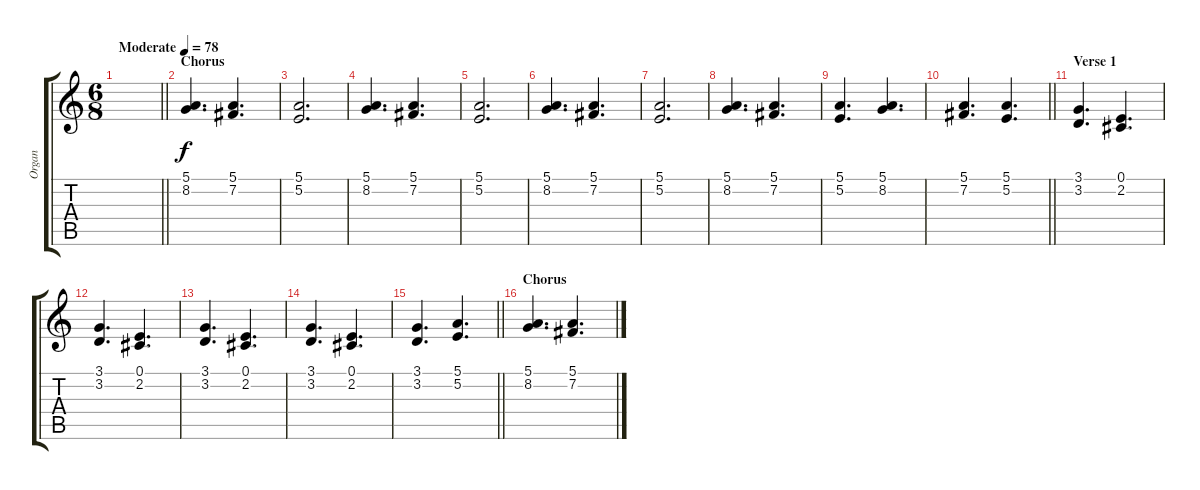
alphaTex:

\track ("Organ" "Organ") {instrument percussiveorgan}
\staff {score tabs}
\tuning (E4 B3 G3 D3 A2 E2) {hide}
\ts (6 8)
\tempo (78 "Moderate")
\clef g2
\barLineRight lightlight
\ks c
|
\section ("" "Chorus")
(5.1 8.2).4{d} (5.1 7.2).4{d} |
(5.1 5.2).2{d} |
(5.1 8.2).4{d} (5.1 7.2).4{d} |
(5.1 5.2).2{d} |
(5.1 8.2).4{d} (5.1 7.2).4{d} |
(5.1 5.2).2{d} |
(5.1 8.2).4{d} (5.1 7.2).4{d} |
(5.1 5.2).4{d} (5.1 8.2).4{d} |
\barLineRight lightlight
(5.1 7.2).4{d} (5.1 5.2).4{d} |
\section ("" "Verse 1")
(3.1 3.2).4{d} (0.1 2.2).4{d} |
(3.1 3.2).4{d} (0.1 2.2).4{d} |
(3.1 3.2).4{d} (0.1 2.2).4{d} |
(3.1 3.2).4{d} (0.1 2.2).4{d} |
\barLineRight lightlight
(3.1 3.2).4{d} (5.1 5.2).4{d} |
\section ("" "Chorus")
(5.1 8.2).4{d} (5.1 7.2).4{d}
